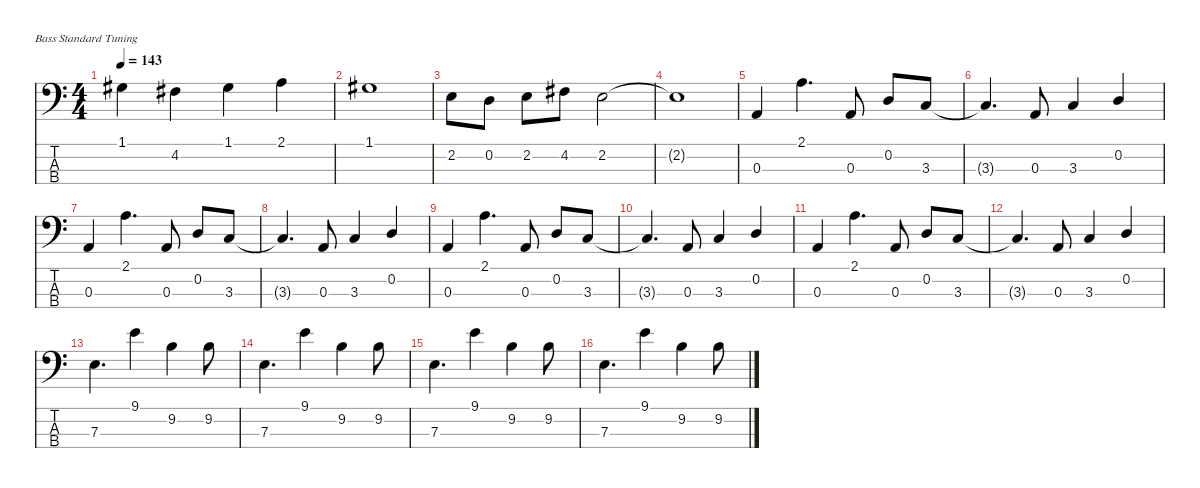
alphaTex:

\defaultSystemsLayout 4
\hideDynamics
\bracketExtendMode nobrackets
\singleTrackTrackNamePolicy hidden
\multiTrackTrackNamePolicy hidden
\firstSystemTrackNameMode fullname
\firstSystemTrackNameOrientation horizontal
\otherSystemsTrackNameOrientation horizontal
\track ("Bass" "el.bs.") {instrument electricbassfinger}
\staff {score tabs}
\tuning (G2 D2 A1 E1)
\ts (4 4)
\tempo 143
\clef f4
\ks c
1.1{acc #}.4{dy f beam Down} 4.2{acc #}.4{beam Down} 1.1{acc #}.4{beam Down} 2.1.4{beam Down} |
1.1{acc #}.1{beam Down} |
2.2.8{beam Down} 0.2.8{beam Down} 2.2.8{beam Down} 4.2{acc #}.8{beam Down} 2.2.2{beam Down} |
2.2{t}.1{beam Down} |
0.3.4{beam Up} 2.1.4{d beam Down} 0.3.8{beam Up} 0.2.8{beam Up} 3.3.8{beam Up} |
3.3{t}.4{d beam Up} 0.3.8{beam Up} 3.3.4{beam Up} 0.2.4{beam Up} |
0.3.4{beam Up} 2.1.4{d beam Down} 0.3.8{beam Up} 0.2.8{beam Up} 3.3.8{beam Up} |
3.3{t}.4{d beam Up} 0.3.8{beam Up} 3.3.4{beam Up} 0.2.4{beam Up} |
0.3.4{beam Up} 2.1.4{d beam Down} 0.3.8{beam Up} 0.2.8{beam Up} 3.3.8{beam Up} |
3.3{t}.4{d beam Up} 0.3.8{beam Up} 3.3.4{beam Up} 0.2.4{beam Up} |
0.3.4{beam Up} 2.1.4{d beam Down} 0.3.8{beam Up} 0.2.8{beam Up} 3.3.8{beam Up} |
3.3{t}.4{d beam Up} 0.3.8{beam Up} 3.3.4{beam Up} 0.2.4{beam Up} |
7.3.4{d beam Down} 9.1.4{beam Down} 9.2.4{beam Down} 9.2.8{beam Down} |
7.3.4{d beam Down} 9.1.4{beam Down} 9.2.4{beam Down} 9.2.8{beam Down} |
7.3.4{d beam Down} 9.1.4{beam Down} 9.2.4{beam Down} 9.2.8{beam Down} |
7.3.4{d beam Down} 9.1.4{beam Down} 9.2.4{beam Down} 9.2.8{beam Down}
